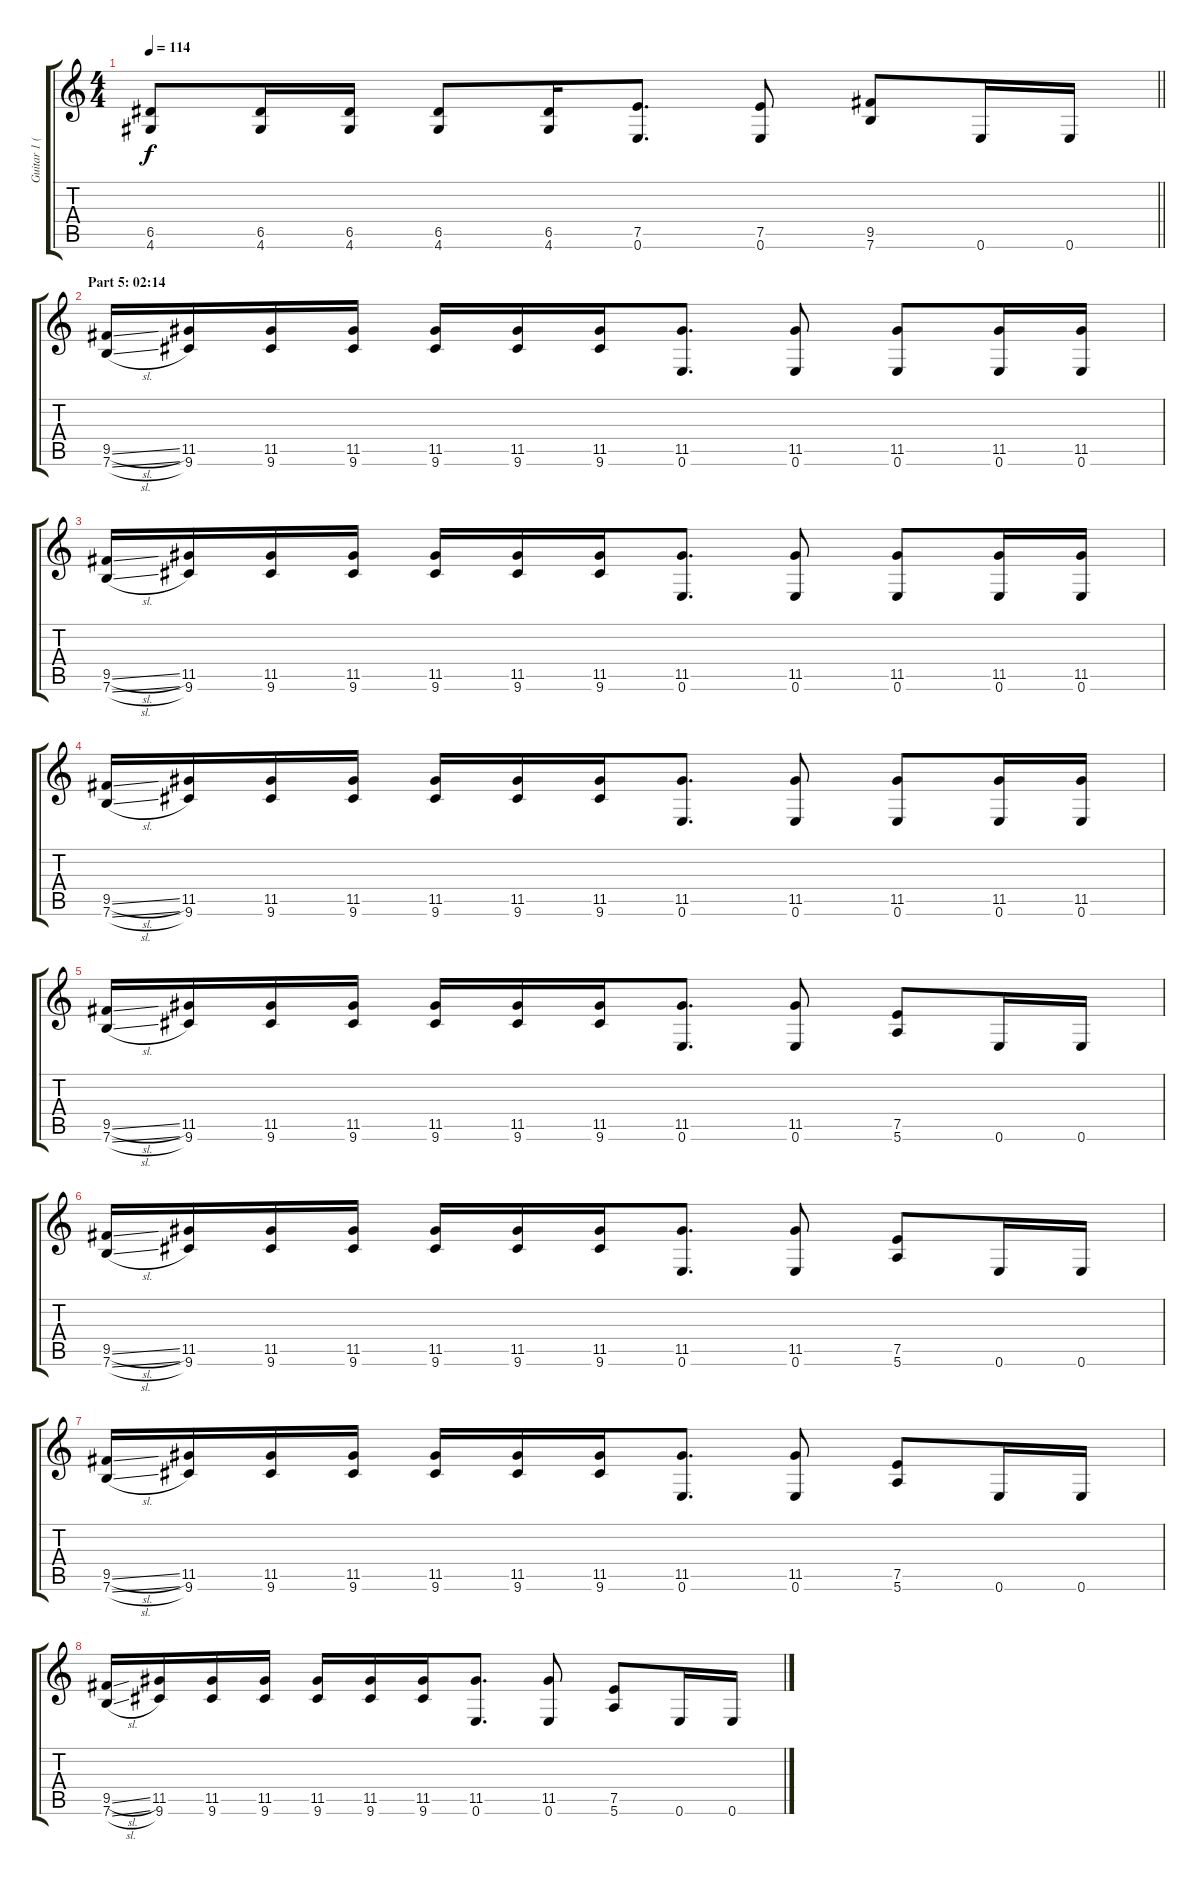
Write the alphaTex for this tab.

\track ("Guitar 1 (Distortion)" "Guitar 1 (") {instrument distortionguitar}
\staff {score tabs}
\tuning (E4 B3 G3 D3 A2 E2) {hide}
\ts (4 4)
\tempo 114
\clef g2
\barLineRight lightlight
\ks c
(6.5 4.6).8{dy f} (6.5 4.6).16 (6.5 4.6).16 (6.5 4.6).8 (6.5 4.6).16 (7.5 0.6).8{d} (7.5 0.6).8 (9.5 7.6).8 0.6.16 0.6.16 |
\section ("" "Part 5: 02:14")
(9.5{sl} 7.6{sl}).16 (11.5 9.6).16 (11.5 9.6).16 (11.5 9.6).16 (11.5 9.6).16 (11.5 9.6).16 (11.5 9.6).16 (11.5 0.6).8{d} (11.5 0.6).8 (11.5 0.6).8 (11.5 0.6).16 (11.5 0.6).16 |
(9.5{sl} 7.6{sl}).16 (11.5 9.6).16 (11.5 9.6).16 (11.5 9.6).16 (11.5 9.6).16 (11.5 9.6).16 (11.5 9.6).16 (11.5 0.6).8{d} (11.5 0.6).8 (11.5 0.6).8 (11.5 0.6).16 (11.5 0.6).16 |
(9.5{sl} 7.6{sl}).16 (11.5 9.6).16 (11.5 9.6).16 (11.5 9.6).16 (11.5 9.6).16 (11.5 9.6).16 (11.5 9.6).16 (11.5 0.6).8{d} (11.5 0.6).8 (11.5 0.6).8 (11.5 0.6).16 (11.5 0.6).16 |
(9.5{sl} 7.6{sl}).16 (11.5 9.6).16 (11.5 9.6).16 (11.5 9.6).16 (11.5 9.6).16 (11.5 9.6).16 (11.5 9.6).16 (11.5 0.6).8{d} (11.5 0.6).8 (7.5 5.6).8 0.6.16 0.6.16 |
(9.5{sl} 7.6{sl}).16 (11.5 9.6).16 (11.5 9.6).16 (11.5 9.6).16 (11.5 9.6).16 (11.5 9.6).16 (11.5 9.6).16 (11.5 0.6).8{d} (11.5 0.6).8 (7.5 5.6).8 0.6.16 0.6.16 |
(9.5{sl} 7.6{sl}).16 (11.5 9.6).16 (11.5 9.6).16 (11.5 9.6).16 (11.5 9.6).16 (11.5 9.6).16 (11.5 9.6).16 (11.5 0.6).8{d} (11.5 0.6).8 (7.5 5.6).8 0.6.16 0.6.16 |
(9.5{sl} 7.6{sl}).16 (11.5 9.6).16 (11.5 9.6).16 (11.5 9.6).16 (11.5 9.6).16 (11.5 9.6).16 (11.5 9.6).16 (11.5 0.6).8{d} (11.5 0.6).8 (7.5 5.6).8 0.6.16 0.6.16
